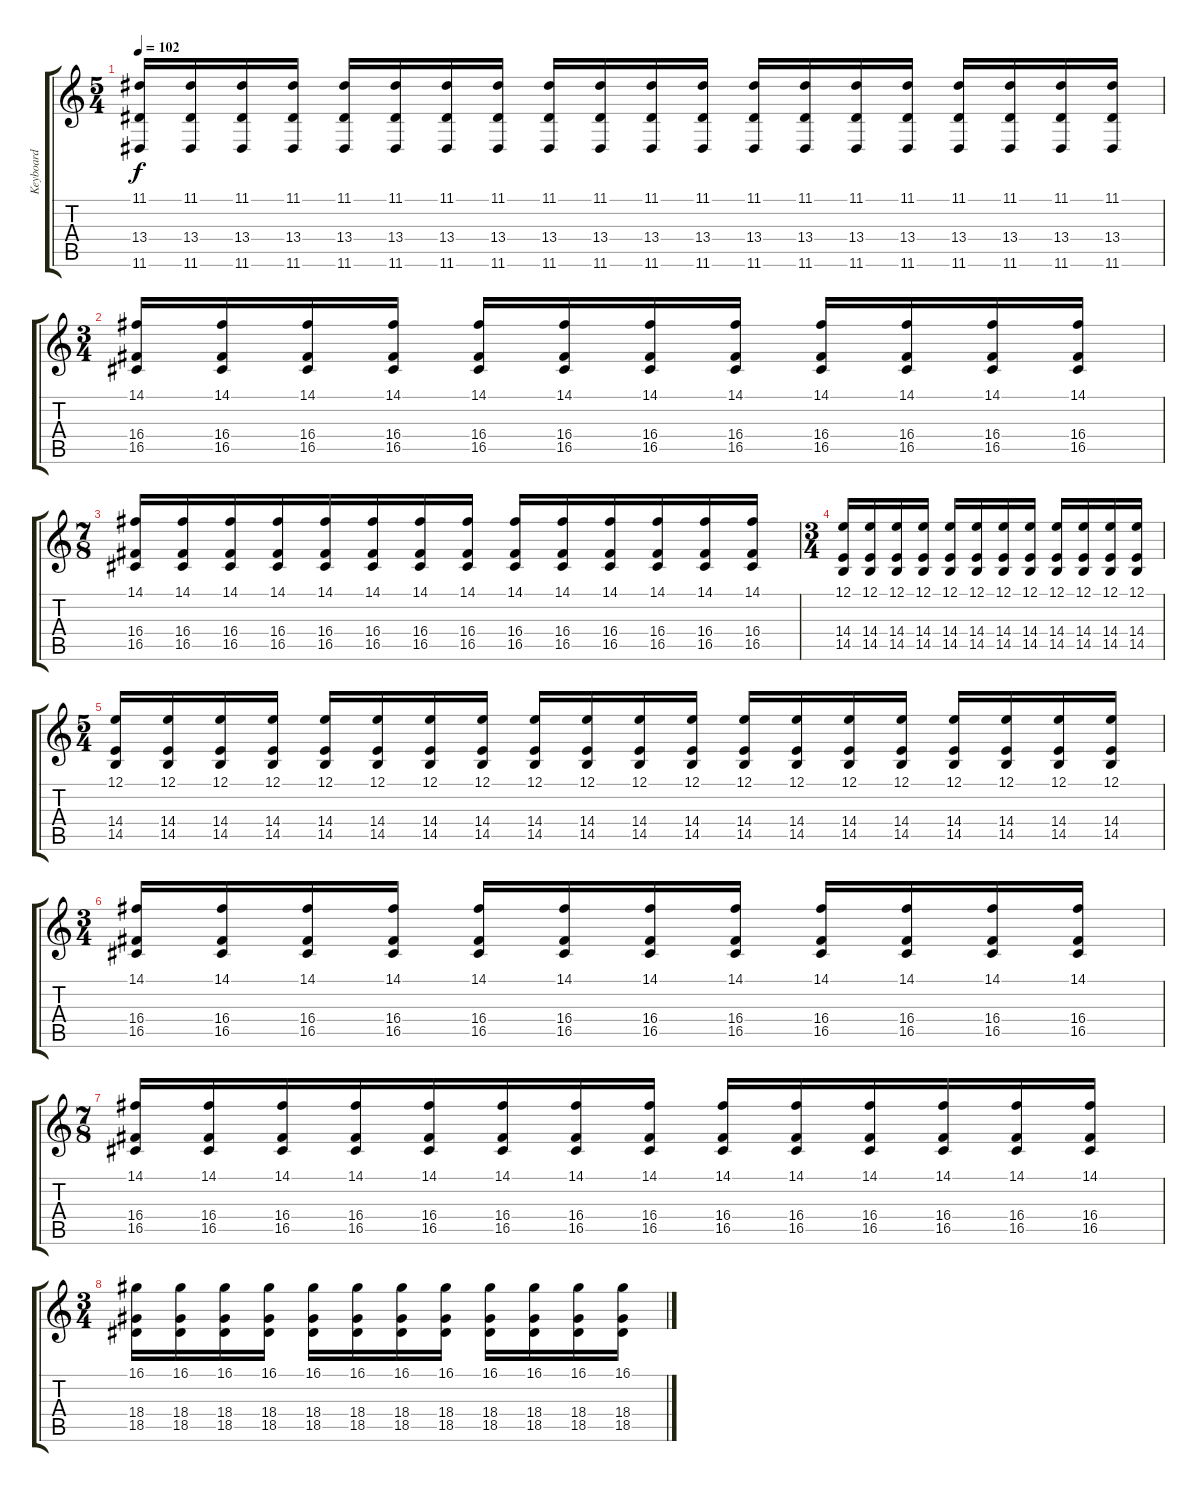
\track ("Keyboard" "Keyboard") {instrument pad8sweep}
\staff {score tabs}
\tuning (E4 B3 G3 D3 A2 E2) {hide}
\ts (5 4)
\tempo 102
\clef g2
\ks c
(11.1 13.4 11.6).16{dy f} (11.1 13.4 11.6).16 (11.1 13.4 11.6).16 (11.1 13.4 11.6).16 (11.1 13.4 11.6).16 (11.1 13.4 11.6).16 (11.1 13.4 11.6).16 (11.1 13.4 11.6).16 (11.1 13.4 11.6).16 (11.1 13.4 11.6).16 (11.1 13.4 11.6).16 (11.1 13.4 11.6).16 (11.1 13.4 11.6).16 (11.1 13.4 11.6).16 (11.1 13.4 11.6).16 (11.1 13.4 11.6).16 (11.1 13.4 11.6).16 (11.1 13.4 11.6).16 (11.1 13.4 11.6).16 (11.1 13.4 11.6).16 |
\ts (3 4)
(14.1 16.4 16.5).16 (14.1 16.4 16.5).16 (14.1 16.4 16.5).16 (14.1 16.4 16.5).16 (14.1 16.4 16.5).16 (14.1 16.4 16.5).16 (14.1 16.4 16.5).16 (14.1 16.4 16.5).16 (14.1 16.4 16.5).16 (14.1 16.4 16.5).16 (14.1 16.4 16.5).16 (14.1 16.4 16.5).16 |
\ts (7 8)
(14.1 16.4 16.5).16 (14.1 16.4 16.5).16 (14.1 16.4 16.5).16 (14.1 16.4 16.5).16 (14.1 16.4 16.5).16 (14.1 16.4 16.5).16 (14.1 16.4 16.5).16 (14.1 16.4 16.5).16 (14.1 16.4 16.5).16 (14.1 16.4 16.5).16 (14.1 16.4 16.5).16 (14.1 16.4 16.5).16 (14.1 16.4 16.5).16 (14.1 16.4 16.5).16 |
\ts (3 4)
(12.1 14.4 14.5).16 (12.1 14.4 14.5).16 (12.1 14.4 14.5).16 (12.1 14.4 14.5).16 (12.1 14.4 14.5).16 (12.1 14.4 14.5).16 (12.1 14.4 14.5).16 (12.1 14.4 14.5).16 (12.1 14.4 14.5).16 (12.1 14.4 14.5).16 (12.1 14.4 14.5).16 (12.1 14.4 14.5).16 |
\ts (5 4)
(12.1 14.4 14.5).16 (12.1 14.4 14.5).16 (12.1 14.4 14.5).16 (12.1 14.4 14.5).16 (12.1 14.4 14.5).16 (12.1 14.4 14.5).16 (12.1 14.4 14.5).16 (12.1 14.4 14.5).16 (12.1 14.4 14.5).16 (12.1 14.4 14.5).16 (12.1 14.4 14.5).16 (12.1 14.4 14.5).16 (12.1 14.4 14.5).16 (12.1 14.4 14.5).16 (12.1 14.4 14.5).16 (12.1 14.4 14.5).16 (12.1 14.4 14.5).16 (12.1 14.4 14.5).16 (12.1 14.4 14.5).16 (12.1 14.4 14.5).16 |
\ts (3 4)
(14.1 16.4 16.5).16 (14.1 16.4 16.5).16 (14.1 16.4 16.5).16 (14.1 16.4 16.5).16 (14.1 16.4 16.5).16 (14.1 16.4 16.5).16 (14.1 16.4 16.5).16 (14.1 16.4 16.5).16 (14.1 16.4 16.5).16 (14.1 16.4 16.5).16 (14.1 16.4 16.5).16 (14.1 16.4 16.5).16 |
\ts (7 8)
(14.1 16.4 16.5).16 (14.1 16.4 16.5).16 (14.1 16.4 16.5).16 (14.1 16.4 16.5).16 (14.1 16.4 16.5).16 (14.1 16.4 16.5).16 (14.1 16.4 16.5).16 (14.1 16.4 16.5).16 (14.1 16.4 16.5).16 (14.1 16.4 16.5).16 (14.1 16.4 16.5).16 (14.1 16.4 16.5).16 (14.1 16.4 16.5).16 (14.1 16.4 16.5).16 |
\ts (3 4)
(16.1 18.4 18.5).16 (16.1 18.4 18.5).16 (16.1 18.4 18.5).16 (16.1 18.4 18.5).16 (16.1 18.4 18.5).16 (16.1 18.4 18.5).16 (16.1 18.4 18.5).16 (16.1 18.4 18.5).16 (16.1 18.4 18.5).16 (16.1 18.4 18.5).16 (16.1 18.4 18.5).16 (16.1 18.4 18.5).16
